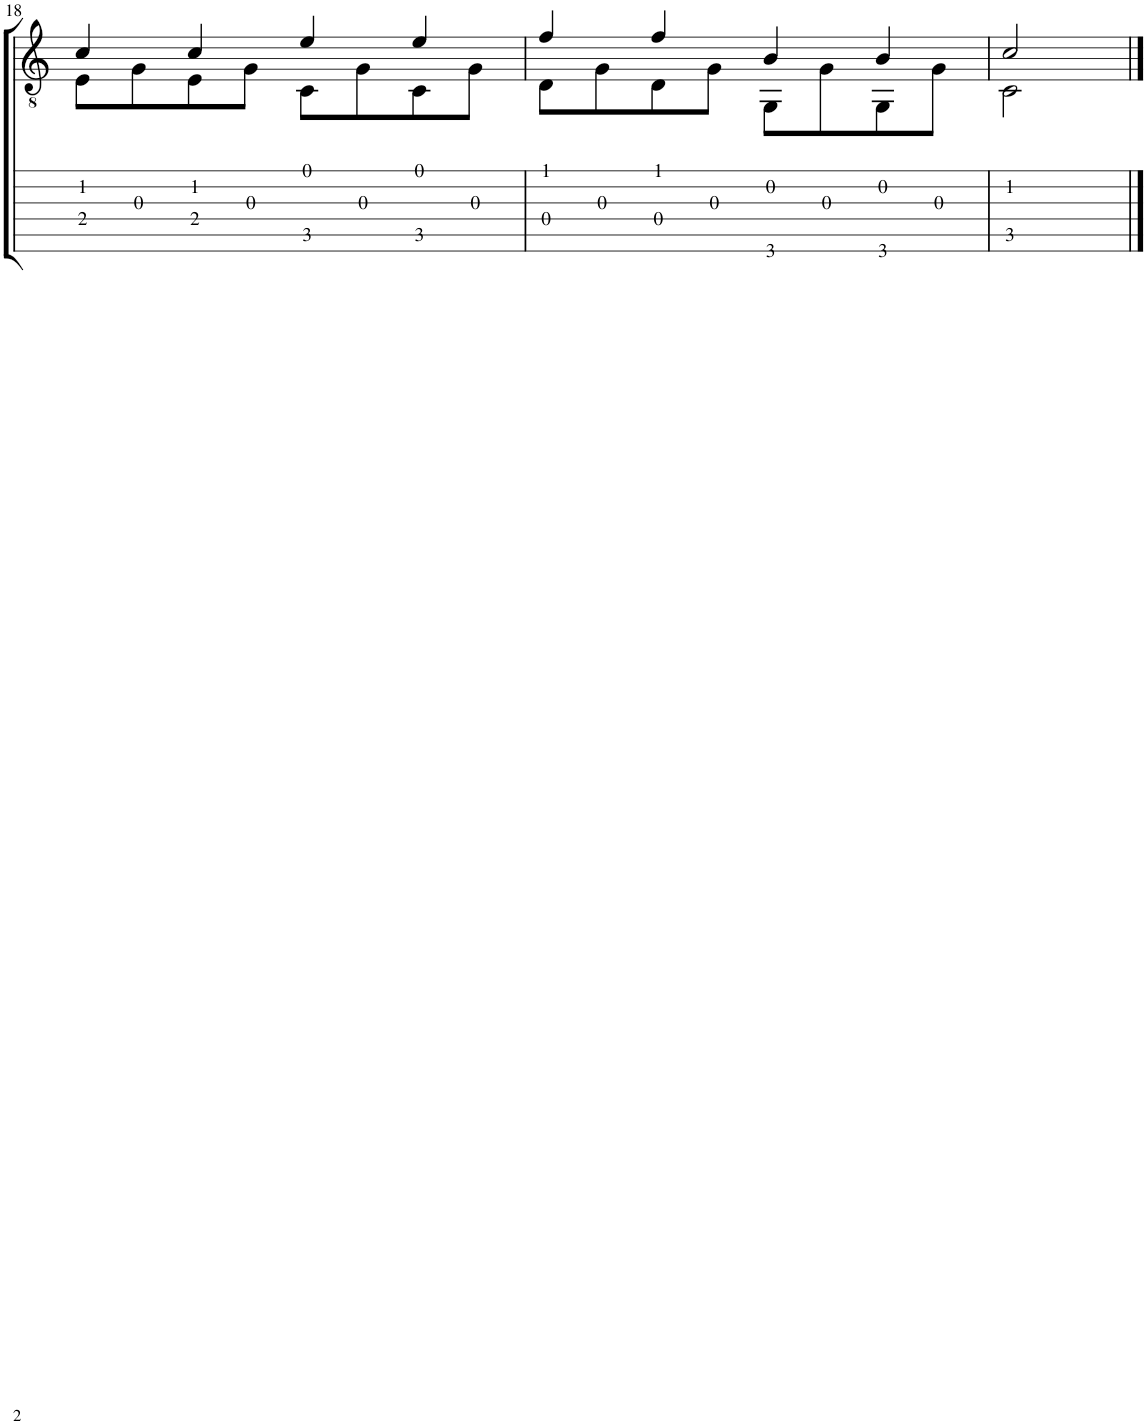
**kern	**kern
*part2	*part1
*staff2	*staff1
*I"Classical Guitar [Tablature]	*I"Classical Guitar
!!LO:PB:g=z
*	*clefGv2
*k[]	*k[]
*M2/2	*M2/2
*met(c|)	*met(c|)
=18	=18
*^	*^
4c	8EL	4c/	8E\L
.	8G	.	8G\
4c	8E	4c/	8E\
.	8GJ	.	8G\J
4e	8CL	4e/	8C\L
.	8G	.	8G\
4e	8C	4e/	8C\
.	8GJ	.	8G\J
=19	=19	=19	=19
4f	8DL	4f/	8D\L
.	8G	.	8G\
4f	8D	4f/	8D\
.	8GJ	.	8G\J
4B	8GGL	4B/	8GG\L
.	8G	.	8G\
4B	8GG	4B/	8GG\
.	8GJ	.	8G\J
=20	=20	=20	=20
2c	2C	2c/	2C\
*v	*v	*	*
*	*v	*v
==	==
*-	*-
